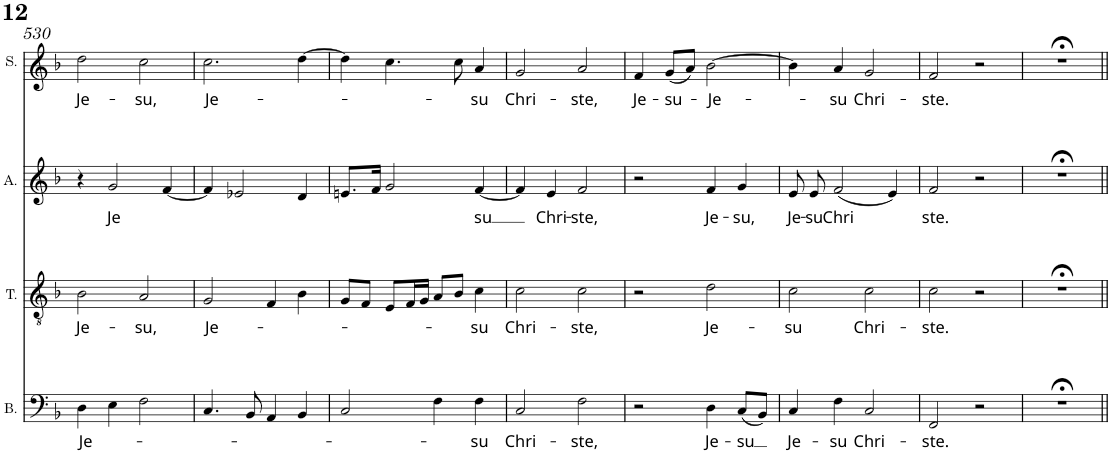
**kern	**text	**kern	**text	**kern	**text	**kern	**text
*part4	*part4	*part3	*part3	*part2	*part2	*part1	*part1
*staff4	*staff4	*staff3	*staff3	*staff2	*staff2	*staff1	*staff1
*I"Basse	*	*I"Tenor	*	*I"Alto	*	*I"Soprano	*
*I'B.	*	*I'T.	*	*I'A.	*	*I'S.	*
!!LO:PB:g=z
*clefF4	*	*clefGv2	*	*clefG2	*	*clefG2	*
*k[b-]	*	*k[b-]	*	*k[b-]	*	*k[b-]	*
*M4/4	*	*M4/4	*	*M4/4	*	*M4/4	*
*met(c)	*	*met(c)	*	*met(c)	*	*met(c)	*
=530	=530	=530	=530	=530	=530	=530	=530
!	!LO:LY:b	!	!LO:LY:b	!	!	!	!LO:LY:b
4D\	Je-	2B-\	Je-	4r	.	2dd\	Je-
!	!	!	!	!	!LO:LY:b	!	!
4E\	.	.	.	2g/	Je	.	.
!	!	!	!LO:LY:b	!	!	!	!LO:LY:b
2F\	.	2A/	-su,	.	.	2cc\	-su,
.	.	.	.	[<4f/	.	.	.
=531	=531	=531	=531	=531	=531	=531	=531
!	!	!	!LO:LY:b	!	!	!	!LO:LY:b
4.C/	.	2G/	Je-	4f/]	.	2.cc\	Je-
.	.	.	.	2e-X/	.	.	.
8BB-/	.	.	.	.	.	.	.
4AA/	.	4F/	.	.	.	.	.
4BB-/	.	4B-\	.	4d/	.	[>4dd\	.
=532	=532	=532	=532	=532	=532	=532	=532
2C/	.	8G/L	.	8.en/L	.	4dd\]	.
.	.	8F/J	.	.	.	.	.
.	.	.	.	16f/Jk	.	.	.
.	.	8E/L	.	2g/	.	4.cc\	.
.	.	16F/L	.	.	.	.	.
.	.	16G/JJ	.	.	.	.	.
4F\	.	8A/L	.	.	.	.	.
.	.	8B-/J	.	.	.	8cc\	.
!	!LO:LY:b	!	!LO:LY:b	!	!LO:LY:b	!	!LO:LY:b
4F\	-su	4c\	-su	[4f/	-su	4a/	-su
=533	=533	=533	=533	=533	=533	=533	=533
!	!LO:LY:b	!	!LO:LY:b	!	!	!	!LO:LY:b
2C/	Chri-	2c\	Chri-	4f/]	.	2g/	Chri-
!	!	!	!	!	!LO:LY:b	!	!
.	.	.	.	4e/	Chri-	.	.
!	!LO:LY:b	!	!LO:LY:b	!	!LO:LY:b	!	!LO:LY:b
2F\	-ste,	2c\	-ste,	2f/	-ste,	2a/	-ste,
=534	=534	=534	=534	=534	=534	=534	=534
!	!	!	!	!	!	!	!LO:LY:b
2r	.	2r	.	2r	.	4f/	Je-
!	!	!	!	!	!	!	!LO:LY:b
.	.	.	.	.	.	(8g/L	-su-
.	.	.	.	.	.	8a/J)	.
!	!LO:LY:b	!	!LO:LY:b	!	!LO:LY:b	!	!LO:LY:b
4D\	Je-	2d\	Je-	4f/	Je-	[2b-\	-Je-
!	!LO:LY:b	!	!	!	!LO:LY:b	!	!
(8C/L	-su	.	.	4g/	-su,	.	.
8BB-/J)	.	.	.	.	.	.	.
=535	=535	=535	=535	=535	=535	=535	=535
!	!LO:LY:b	!	!LO:LY:b	!	!LO:LY:b	!	!
4C/	Je-	2c\	-su	8e/	Je-	4b-\]	.
!	!	!	!	!	!LO:LY:b	!	!
.	.	.	.	8e/	-su	.	.
!	!LO:LY:b	!	!	!	!LO:LY:b	!	!LO:LY:b
4F\	-su	.	.	(<2f/	Chri	4a/	-su
!	!LO:LY:b	!	!LO:LY:b	!	!	!	!LO:LY:b
2C/	Chri-	2c\	Chri-	.	.	2g/	Chri-
.	.	.	.	4e/)	.	.	.
=536	=536	=536	=536	=536	=536	=536	=536
!	!LO:LY:b	!	!LO:LY:b	!	!LO:LY:b	!	!LO:LY:b
2FF/	-ste.	2c\	-ste.	2f/	-ste.	2f/	-ste.
2r	.	2r	.	2r	.	2r	.
=537	=537	=537	=537	=537	=537	=537	=537
1r;<	.	1r;<	.	1r;<	.	1r;<	.
=||	=||	=||	=||	=||	=||	=||	=||
*-	*-	*-	*-	*-	*-	*-	*-
